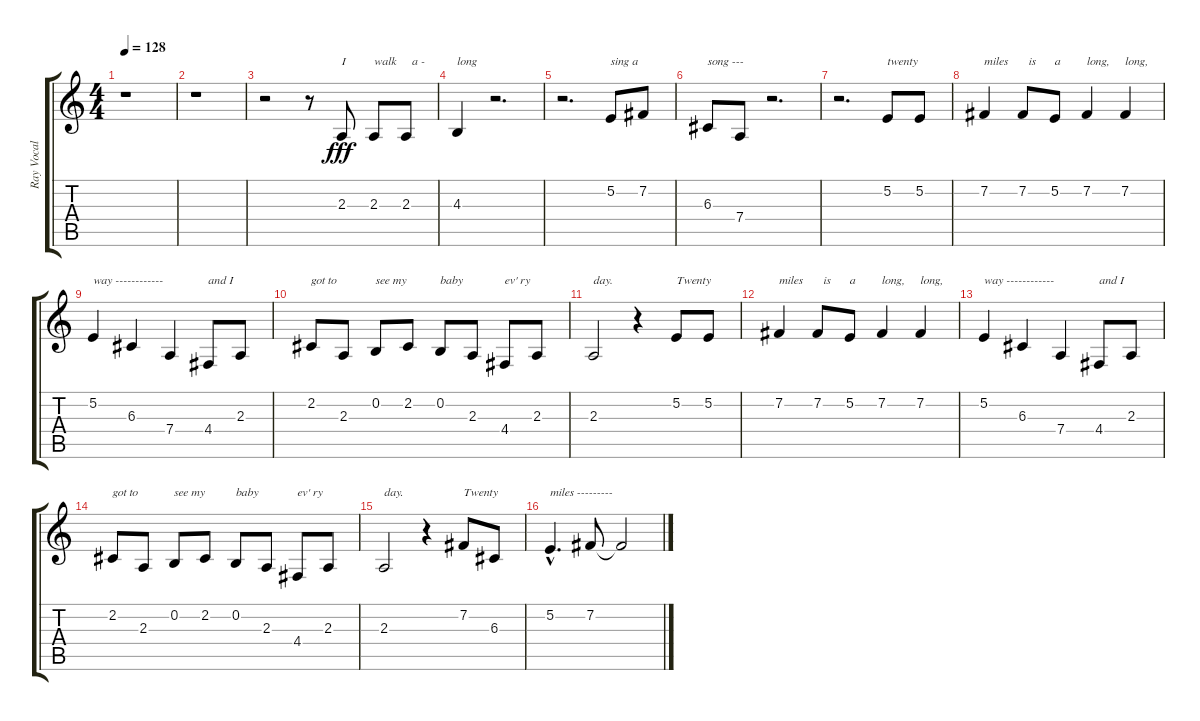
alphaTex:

\track ("Ray Vocal" "Ray Vocal") {instrument altosax}
\staff {score tabs}
\tuning (E4 B3 G3 D3 A2 E2) {hide}
\ts (4 4)
\tempo 128
\clef g2
\ks c
r.1{dy fff} |
r.1 |
r.2{txt " "} r.8 2.3.8{txt "I"} 2.3.8{txt "walk"} 2.3.8{txt "  a -"} |
4.3.4{txt "long"} r.2{d} |
r.2{d} 5.2.8{txt "sing a"} 7.2.8 |
6.3.8{txt "song ---"} 7.4.8 r.2{d} |
r.2{d} 5.2.8{txt "twenty"} 5.2.8 |
7.2.4{txt "miles"} 7.2.8{txt "  is"} 5.2.8{txt "a"} 7.2.4{txt "long,"} 7.2.4{txt "long,"} |
5.2.4{txt "way ------------"} 6.3.4 7.4.4 4.4.8{txt "and I"} 2.3.8 |
2.2.8{txt "got to"} 2.3.8 0.2.8{txt "see my"} 2.2.8 0.2.8{txt "baby"} 2.3.8 4.4.8{txt "ev' ry"} 2.3.8 |
2.3.2{txt "day."} r.4 5.2.8{txt "Twenty"} 5.2.8 |
7.2.4{txt "miles"} 7.2.8{txt "  is"} 5.2.8{txt "a"} 7.2.4{txt "long,"} 7.2.4{txt "long,"} |
5.2.4{txt "way ------------"} 6.3.4 7.4.4 4.4.8{txt "and I"} 2.3.8 |
2.2.8{txt "got to"} 2.3.8 0.2.8{txt "see my"} 2.2.8 0.2.8{txt "baby"} 2.3.8 4.4.8{txt "ev' ry"} 2.3.8 |
2.3.2{txt "day."} r.4 7.2.8{txt "Twenty"} 6.3.8 |
5.2{hac}.4{d txt "miles ---------"} 7.2.8{txt " "} 7.2{t}.2
